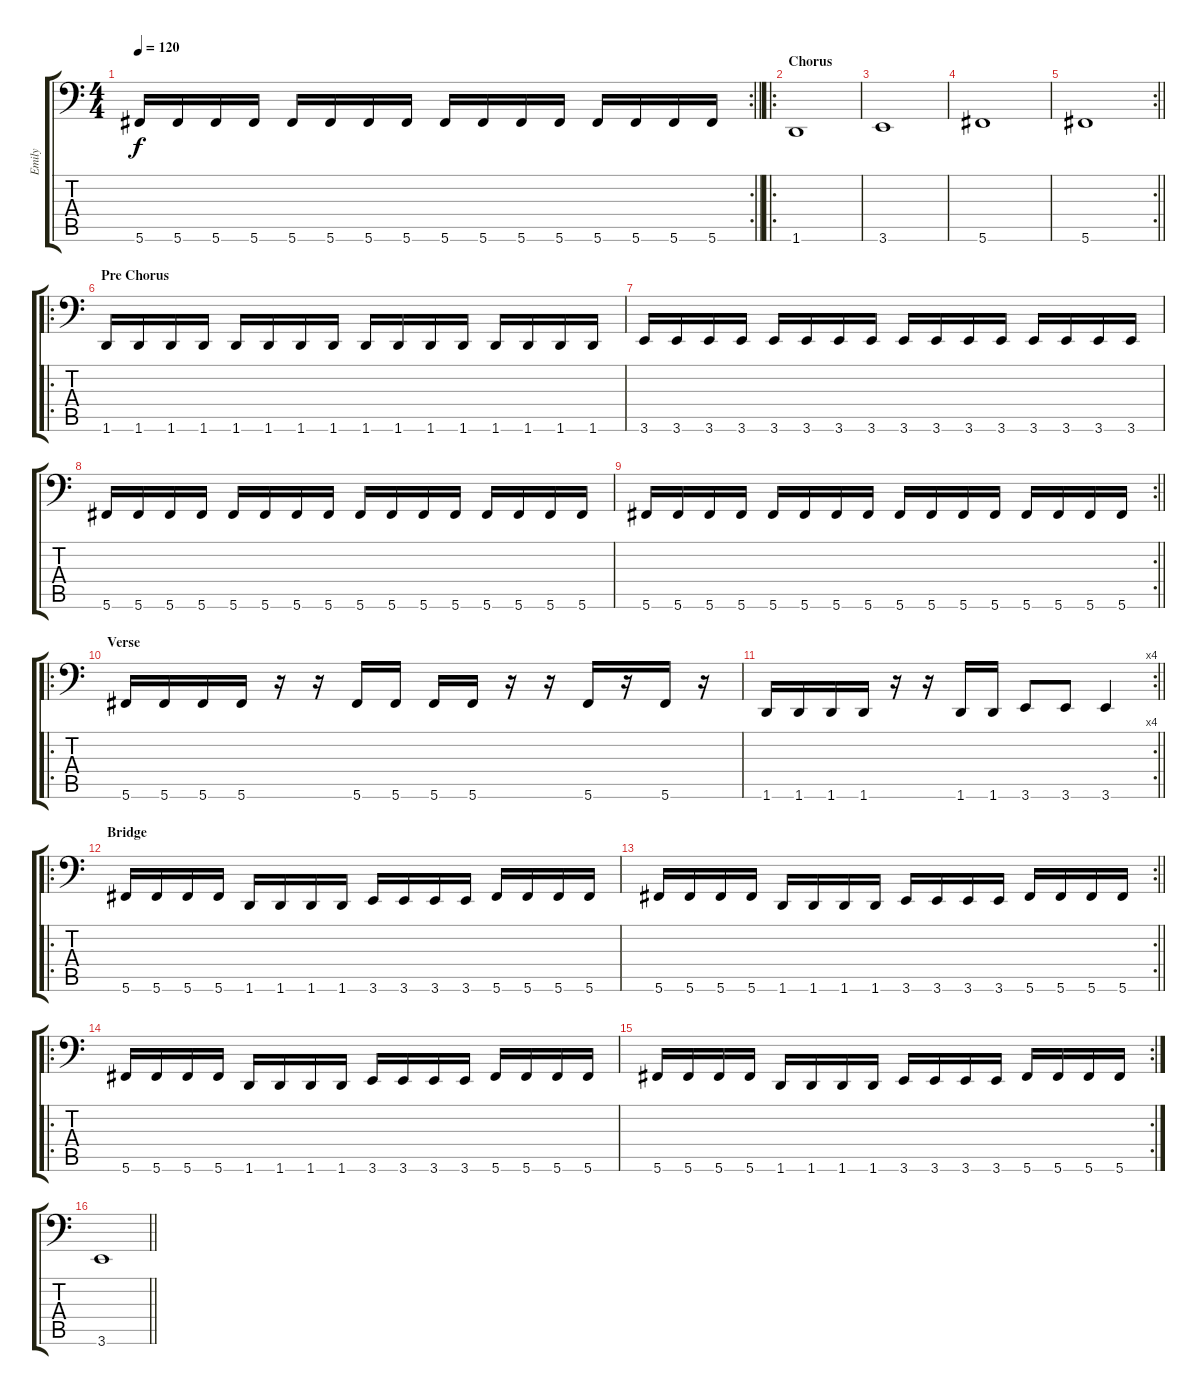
\track ("Emily" "Emily") {instrument electricbasspick}
\staff {score tabs}
\tuning (Eb3 Bb2 Gb2 Db2 Ab1 Db1) {hide}
\rc 2
\ts (4 4)
\tempo 120
\clef f4
\barLineRight lightlight
\ks c
5.6.16{dy f} 5.6.16 5.6.16 5.6.16 5.6.16 5.6.16 5.6.16 5.6.16 5.6.16 5.6.16 5.6.16 5.6.16 5.6.16 5.6.16 5.6.16 5.6.16 |
\ro
\section ("" "Chorus")
1.6.1 |
3.6.1 |
5.6.1 |
\rc 2
\barLineRight lightlight
5.6.1 |
\ro
\section ("" "Pre Chorus")
1.6.16 1.6.16 1.6.16 1.6.16 1.6.16 1.6.16 1.6.16 1.6.16 1.6.16 1.6.16 1.6.16 1.6.16 1.6.16 1.6.16 1.6.16 1.6.16 |
3.6.16 3.6.16 3.6.16 3.6.16 3.6.16 3.6.16 3.6.16 3.6.16 3.6.16 3.6.16 3.6.16 3.6.16 3.6.16 3.6.16 3.6.16 3.6.16 |
5.6.16 5.6.16 5.6.16 5.6.16 5.6.16 5.6.16 5.6.16 5.6.16 5.6.16 5.6.16 5.6.16 5.6.16 5.6.16 5.6.16 5.6.16 5.6.16 |
\rc 2
\barLineRight lightlight
5.6.16 5.6.16 5.6.16 5.6.16 5.6.16 5.6.16 5.6.16 5.6.16 5.6.16 5.6.16 5.6.16 5.6.16 5.6.16 5.6.16 5.6.16 5.6.16 |
\ro
\section ("" "Verse")
5.6.16 5.6.16 5.6.16 5.6.16 r.16 r.16 5.6.16 5.6.16 5.6.16 5.6.16 r.16 r.16 5.6.16 r.16 5.6.16 r.16 |
\rc 4
\barLineRight lightlight
1.6.16 1.6.16 1.6.16 1.6.16 r.16 r.16 1.6.16 1.6.16 3.6.8 3.6.8 3.6.4 |
\ro
\section ("" "Bridge")
5.6.16 5.6.16 5.6.16 5.6.16 1.6.16 1.6.16 1.6.16 1.6.16 3.6.16 3.6.16 3.6.16 3.6.16 5.6.16 5.6.16 5.6.16 5.6.16 |
\rc 2
\barLineRight lightlight
5.6.16 5.6.16 5.6.16 5.6.16 1.6.16 1.6.16 1.6.16 1.6.16 3.6.16 3.6.16 3.6.16 3.6.16 5.6.16 5.6.16 5.6.16 5.6.16 |
\ro
\section ("" "")
5.6.16 5.6.16 5.6.16 5.6.16 1.6.16 1.6.16 1.6.16 1.6.16 3.6.16 3.6.16 3.6.16 3.6.16 5.6.16 5.6.16 5.6.16 5.6.16 |
\rc 2
5.6.16 5.6.16 5.6.16 5.6.16 1.6.16 1.6.16 1.6.16 1.6.16 3.6.16 3.6.16 3.6.16 3.6.16 5.6.16 5.6.16 5.6.16 5.6.16 |
\barLineRight lightlight
3.6.1
